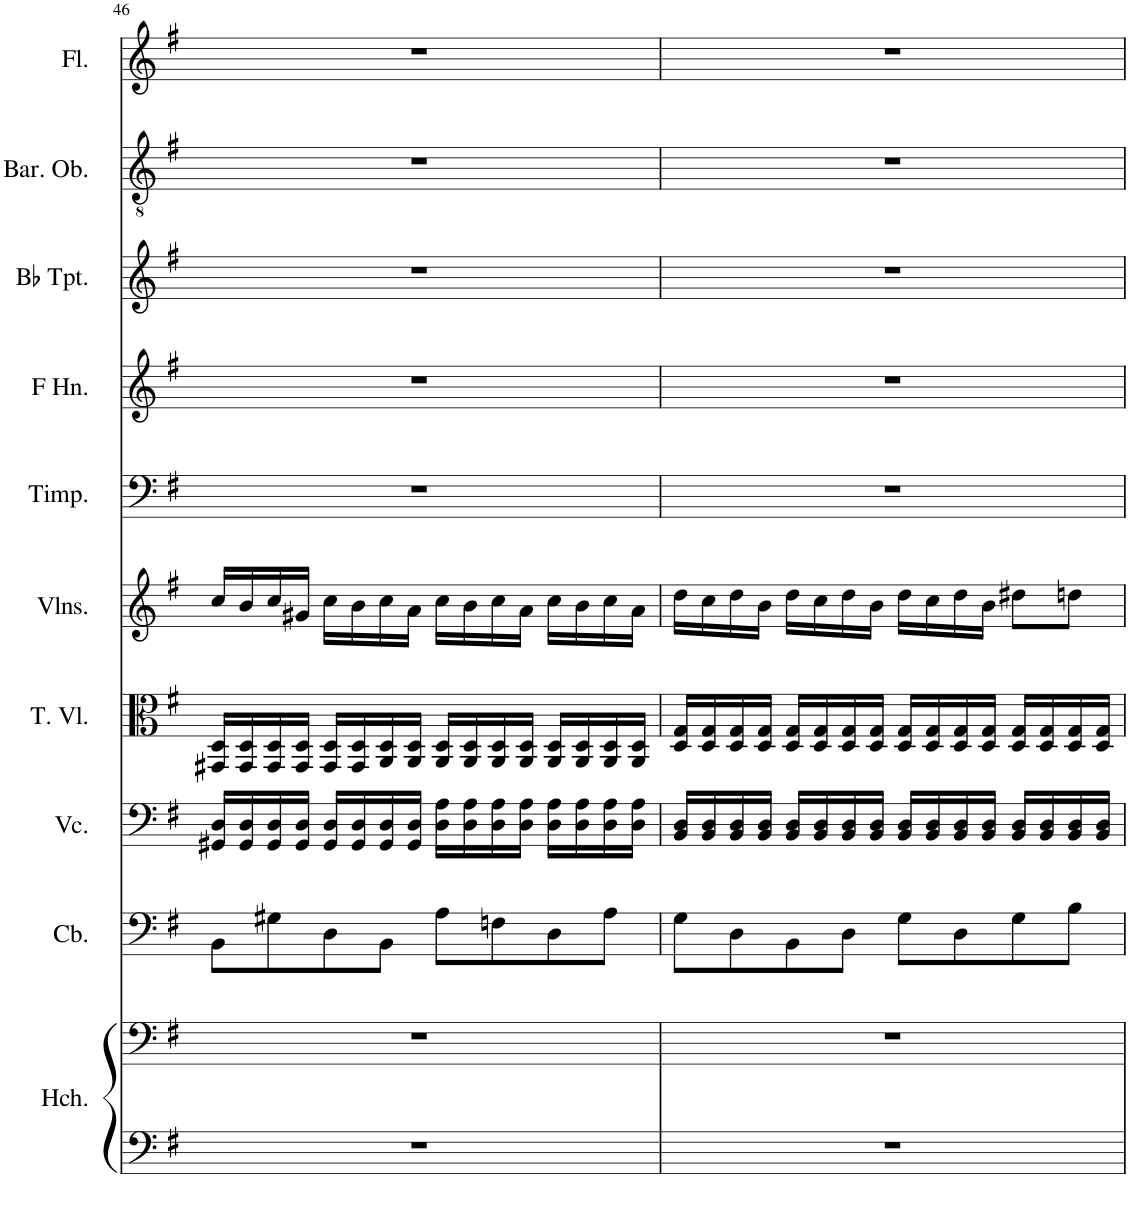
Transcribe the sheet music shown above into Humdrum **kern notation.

**kern	**kern	**kern	**kern	**kern	**kern	**kern	**kern	**kern	**kern	**kern
*part10	*part10	*part9	*part8	*part7	*part6	*part5	*part4	*part3	*part2	*part1
*staff11	*staff10	*staff9	*staff8	*staff7	*staff6	*staff5	*staff4	*staff3	*staff2	*staff1
*I"Harpsichord	*	*I"Contrabass, Cb.	*I"Violoncello, Vcl.	*I"Tenor Viol, Vla.	*I"Violins, Vl.I	*I"Timpani, Tp.	*I"Horn in F, Hn.	*I"Bb Trumpet, Tr.	*I"Baritone Oboe, Ob.	*I"Flute, Fl.
*I'Hch.	*	*I'Cb.	*I'Vc.	*I'T. Vl.	*I'Vlns.	*I'Timp.	*I'F Hn.	*I'Bb Tpt.	*I'Bar. Ob.	*I'Fl.
!!LO:PB:g=z
*clefF4	*clefF4	*clefF4	*clefF4	*clefC3	*clefG2	*clefF4	*clefG2	*clefG2	*clefGv2	*clefG2
*	*	*Trd7c12	*	*	*	*	*Trd4c7	*Trd1c2	*	*
*k[f#]	*k[f#]	*k[f#]	*k[f#]	*k[f#]	*k[f#]	*k[f#]	*k[f#]	*k[f#]	*k[f#]	*k[f#]
*M4/4	*M4/4	*M4/4	*M4/4	*M4/4	*M4/4	*M4/4	*M4/4	*M4/4	*M4/4	*M4/4
=46	=46	=46	=46	=46	=46	=46	=46	=46	=46	=46
1r	1r	8BB\L	16GG#X/ 16D/LL	16GG#X/ 16D/LL	16cc/LL	1r	1r	1r	1r	1r
.	.	.	16GG#/ 16D/	16GG#/ 16D/	16b/	.	.	.	.	.
.	.	8G#X\	16GG#/ 16D/	16GG#/ 16D/	16cc/	.	.	.	.	.
.	.	.	16GG#/ 16D/JJ	16GG#/ 16D/JJ	16g#X/JJ	.	.	.	.	.
.	.	8D\	16GG#/ 16D/LL	16GG#/ 16D/LL	16cc\LL	.	.	.	.	.
.	.	.	16GG#/ 16D/	16GG#/ 16D/	16b\	.	.	.	.	.
.	.	8BB\J	16GG#/ 16D/	16AA/ 16D/	16cc\	.	.	.	.	.
.	.	.	16GG#/ 16D/JJ	16AA/ 16D/JJ	16a\JJ	.	.	.	.	.
.	.	8A\L	16D\ 16A\LL	16AA/ 16D/LL	16cc\LL	.	.	.	.	.
.	.	.	16D\ 16A\	16AA/ 16D/	16b\	.	.	.	.	.
.	.	8Fn\	16D\ 16A\	16AA/ 16D/	16cc\	.	.	.	.	.
.	.	.	16D\ 16A\JJ	16AA/ 16D/JJ	16a\JJ	.	.	.	.	.
.	.	8D\	16D\ 16A\LL	16AA/ 16D/LL	16cc\LL	.	.	.	.	.
.	.	.	16D\ 16A\	16AA/ 16D/	16b\	.	.	.	.	.
.	.	8A\J	16D\ 16A\	16AA/ 16D/	16cc\	.	.	.	.	.
.	.	.	16D\ 16A\JJ	16AA/ 16D/JJ	16a\JJ	.	.	.	.	.
=47	=47	=47	=47	=47	=47	=47	=47	=47	=47	=47
1r	1r	8G\L	16BB/ 16D/LL	16D/ 16G/LL	16dd\LL	1r	1r	1r	1r	1r
.	.	.	16BB/ 16D/	16D/ 16G/	16cc\	.	.	.	.	.
.	.	8D\	16BB/ 16D/	16D/ 16G/	16dd\	.	.	.	.	.
.	.	.	16BB/ 16D/JJ	16D/ 16G/JJ	16b\JJ	.	.	.	.	.
.	.	8BB\	16BB/ 16D/LL	16D/ 16G/LL	16dd\LL	.	.	.	.	.
.	.	.	16BB/ 16D/	16D/ 16G/	16cc\	.	.	.	.	.
.	.	8D\J	16BB/ 16D/	16D/ 16G/	16dd\	.	.	.	.	.
.	.	.	16BB/ 16D/JJ	16D/ 16G/JJ	16b\JJ	.	.	.	.	.
.	.	8G\L	16BB/ 16D/LL	16D/ 16G/LL	16dd\LL	.	.	.	.	.
.	.	.	16BB/ 16D/	16D/ 16G/	16cc\	.	.	.	.	.
.	.	8D\	16BB/ 16D/	16D/ 16G/	16dd\	.	.	.	.	.
.	.	.	16BB/ 16D/JJ	16D/ 16G/JJ	16b\JJ	.	.	.	.	.
.	.	8G\	16BB/ 16D/LL	16D/ 16G/LL	8dd#X\L	.	.	.	.	.
.	.	.	16BB/ 16D/	16D/ 16G/	.	.	.	.	.	.
.	.	8B\J	16BB/ 16D/	16D/ 16G/	8ddn\J	.	.	.	.	.
.	.	.	16BB/ 16D/JJ	16D/ 16G/JJ	.	.	.	.	.	.
=	=	=	=	=	=	=	=	=	=	=
*-	*-	*-	*-	*-	*-	*-	*-	*-	*-	*-
